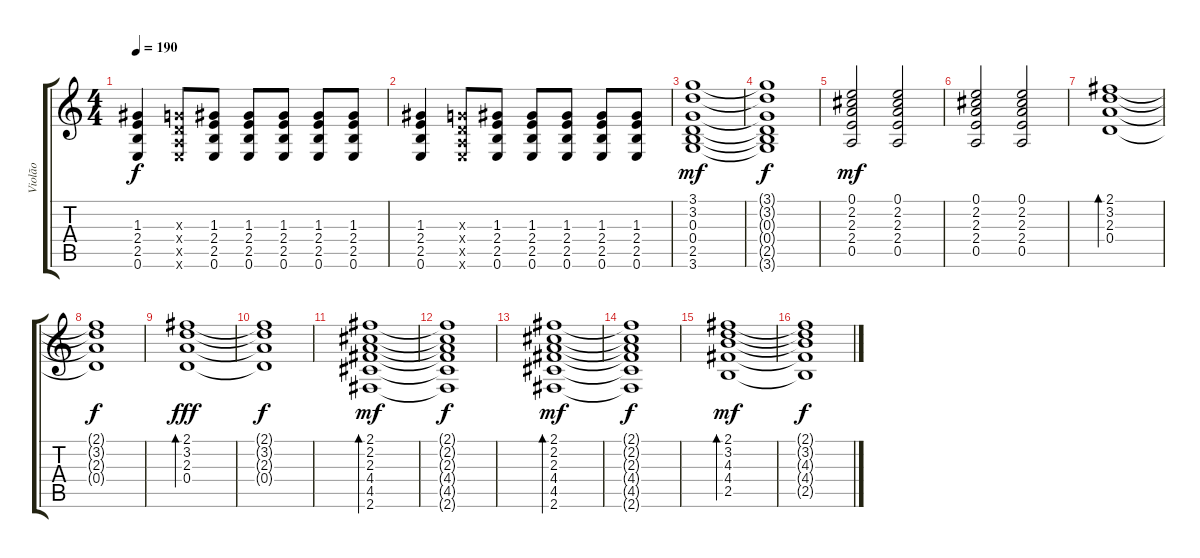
\track ("Violão" "Violão") {instrument acousticguitarsteel}
\staff {score tabs}
\tuning (E4 B3 G3 D3 A2 E2) {hide}
\ts (4 4)
\tempo 190
\clef g2
\ks c
(1.3 2.4 2.5 0.6).4{dy f} (0.3{x} 0.4{x} 0.5{x} 0.6{x}).8 (1.3 2.4 2.5 0.6).8 (1.3 2.4 2.5 0.6).8 (1.3 2.4 2.5 0.6).8 (1.3 2.4 2.5 0.6).8 (1.3 2.4 2.5 0.6).8 |
(1.3 2.4 2.5 0.6).4 (0.3{x} 0.4{x} 0.5{x} 0.6{x}).8 (1.3 2.4 2.5 0.6).8 (1.3 2.4 2.5 0.6).8 (1.3 2.4 2.5 0.6).8 (1.3 2.4 2.5 0.6).8 (1.3 2.4 2.5 0.6).8 |
(3.1 3.2 0.3 0.4 2.5 3.6).1{dy mf} |
(3.1{t} 3.2{t} 0.3{t} 0.4{t} 2.5{t} 3.6{t}).1{dy f} |
(0.1 2.2 2.3 2.4 0.5).2{dy mf} (0.1 2.2 2.3 2.4 0.5).2 |
(0.1 2.2 2.3 2.4 0.5).2 (0.1 2.2 2.3 2.4 0.5).2 |
(2.1 3.2 2.3 0.4).1{bd 240} |
(2.1{t} 3.2{t} 2.3{t} 0.4{t}).1{dy f} |
(2.1 3.2 2.3 0.4).1{bd 240 dy fff} |
(2.1{t} 3.2{t} 2.3{t} 0.4{t}).1{dy f} |
(2.1 2.2 2.3 4.4 4.5 2.6).1{bd 240 dy mf} |
(2.1{t} 2.2{t} 2.3{t} 4.4{t} 4.5{t} 2.6{t}).1{dy f} |
(2.1 2.2 2.3 4.4 4.5 2.6).1{bd 240 dy mf} |
(2.1{t} 2.2{t} 2.3{t} 4.4{t} 4.5{t} 2.6{t}).1{dy f} |
(2.1 3.2 4.3 4.4 2.5).1{bd 240 dy mf} |
(2.1{t} 3.2{t} 4.3{t} 4.4{t} 2.5{t}).1{dy f}
